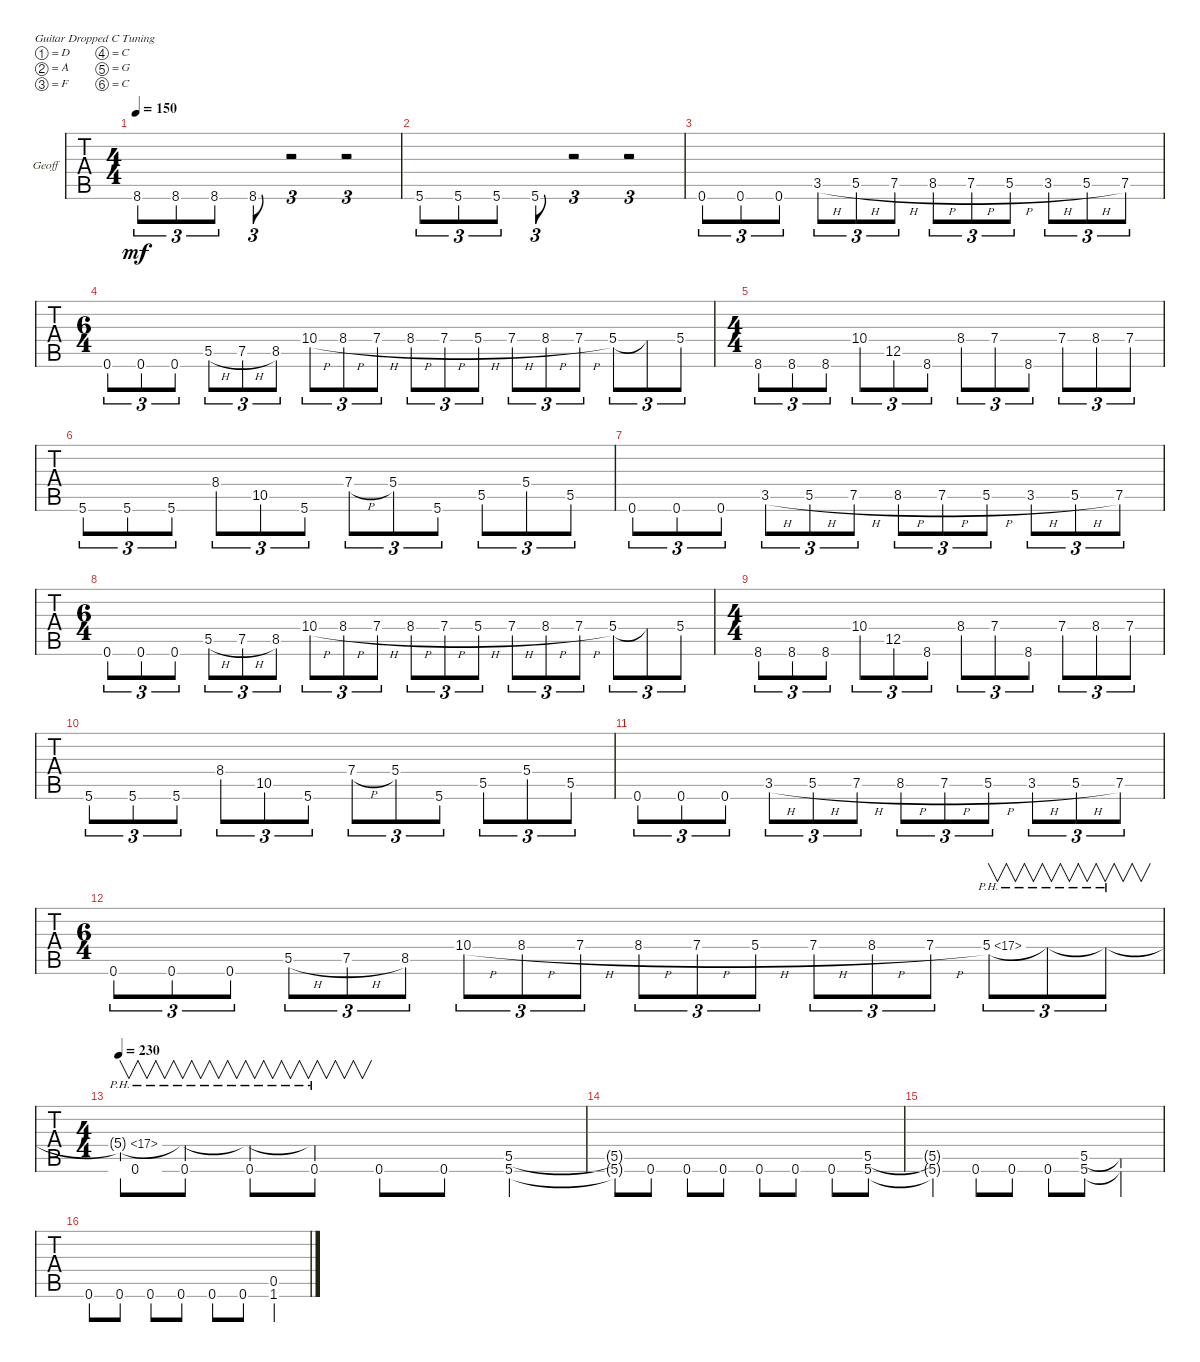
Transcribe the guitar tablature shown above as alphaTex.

\bracketExtendMode groupsimilarinstruments
\firstSystemTrackNameOrientation horizontal
\otherSystemsTrackNameOrientation horizontal
\track ("GeoFuck" "Geoff") {instrument acousticgrandpiano}
\staff {tabs}
\tuning (D4 A3 F3 C3 G2 C2)
\displaytranspose 12
\ts (4 4)
\tempo 150
\clef g2
\ks c
8.6.8{tu (3 2) dy mf} 8.6.8{tu (3 2)} 8.6.8{tu (3 2)} 8.6.8{tu (3 2)} r.2{tu (3 2)} r.2{tu (3 2)} |
5.6.8{tu (3 2)} 5.6.8{tu (3 2)} 5.6.8{tu (3 2)} 5.6.8{tu (3 2)} r.2{tu (3 2)} r.2{tu (3 2)} |
0.6.8{tu (3 2)} 0.6.8{tu (3 2)} 0.6.8{tu (3 2)} 3.5{h}.8{tu (3 2)} 5.5{h}.8{tu (3 2)} 7.5{h}.8{tu (3 2)} 8.5{h}.8{tu (3 2)} 7.5{h}.8{tu (3 2)} 5.5{h}.8{tu (3 2)} 3.5{h}.8{tu (3 2)} 5.5{h}.8{tu (3 2)} 7.5.8{tu (3 2)} |
\ts (6 4)
0.6.8{tu (3 2)} 0.6.8{tu (3 2)} 0.6.8{tu (3 2)} 5.5{h}.8{tu (3 2)} 7.5{h}.8{tu (3 2)} 8.5.8{tu (3 2)} 10.4{h}.8{tu (3 2)} 8.4{h}.8{tu (3 2)} 7.4{h}.8{tu (3 2)} 8.4{h}.8{tu (3 2)} 7.4{h}.8{tu (3 2)} 5.4{h}.8{tu (3 2)} 7.4{h}.8{tu (3 2)} 8.4{h}.8{tu (3 2)} 7.4{h}.8{tu (3 2)} 5.4.8{tu (3 2)} 5.4{t}.8{tu (3 2)} 5.4.8{tu (3 2)} |
\ts (4 4)
8.6.8{tu (3 2)} 8.6.8{tu (3 2)} 8.6.8{tu (3 2)} 10.4.8{tu (3 2)} 12.5.8{tu (3 2)} 8.6.8{tu (3 2)} 8.4.8{tu (3 2)} 7.4.8{tu (3 2)} 8.6.8{tu (3 2)} 7.4.8{tu (3 2)} 8.4.8{tu (3 2)} 7.4.8{tu (3 2)} |
5.6.8{tu (3 2)} 5.6.8{tu (3 2)} 5.6.8{tu (3 2)} 8.4.8{tu (3 2)} 10.5.8{tu (3 2)} 5.6.8{tu (3 2)} 7.4{h}.8{tu (3 2)} 5.4.8{tu (3 2)} 5.6.8{tu (3 2)} 5.5.8{tu (3 2)} 5.4.8{tu (3 2)} 5.5.8{tu (3 2)} |
0.6.8{tu (3 2)} 0.6.8{tu (3 2)} 0.6.8{tu (3 2)} 3.5{h}.8{tu (3 2)} 5.5{h}.8{tu (3 2)} 7.5{h}.8{tu (3 2)} 8.5{h}.8{tu (3 2)} 7.5{h}.8{tu (3 2)} 5.5{h}.8{tu (3 2)} 3.5{h}.8{tu (3 2)} 5.5{h}.8{tu (3 2)} 7.5.8{tu (3 2)} |
\ts (6 4)
0.6.8{tu (3 2)} 0.6.8{tu (3 2)} 0.6.8{tu (3 2)} 5.5{h}.8{tu (3 2)} 7.5{h}.8{tu (3 2)} 8.5.8{tu (3 2)} 10.4{h}.8{tu (3 2)} 8.4{h}.8{tu (3 2)} 7.4{h}.8{tu (3 2)} 8.4{h}.8{tu (3 2)} 7.4{h}.8{tu (3 2)} 5.4{h}.8{tu (3 2)} 7.4{h}.8{tu (3 2)} 8.4{h}.8{tu (3 2)} 7.4{h}.8{tu (3 2)} 5.4.8{tu (3 2)} 5.4{t}.8{tu (3 2)} 5.4.8{tu (3 2)} |
\ts (4 4)
8.6.8{tu (3 2)} 8.6.8{tu (3 2)} 8.6.8{tu (3 2)} 10.4.8{tu (3 2)} 12.5.8{tu (3 2)} 8.6.8{tu (3 2)} 8.4.8{tu (3 2)} 7.4.8{tu (3 2)} 8.6.8{tu (3 2)} 7.4.8{tu (3 2)} 8.4.8{tu (3 2)} 7.4.8{tu (3 2)} |
5.6.8{tu (3 2)} 5.6.8{tu (3 2)} 5.6.8{tu (3 2)} 8.4.8{tu (3 2)} 10.5.8{tu (3 2)} 5.6.8{tu (3 2)} 7.4{h}.8{tu (3 2)} 5.4.8{tu (3 2)} 5.6.8{tu (3 2)} 5.5.8{tu (3 2)} 5.4.8{tu (3 2)} 5.5.8{tu (3 2)} |
0.6.8{tu (3 2)} 0.6.8{tu (3 2)} 0.6.8{tu (3 2)} 3.5{h}.8{tu (3 2)} 5.5{h}.8{tu (3 2)} 7.5{h}.8{tu (3 2)} 8.5{h}.8{tu (3 2)} 7.5{h}.8{tu (3 2)} 5.5{h}.8{tu (3 2)} 3.5{h}.8{tu (3 2)} 5.5{h}.8{tu (3 2)} 7.5.8{tu (3 2)} |
\ts (6 4)
0.6.8{tu (3 2)} 0.6.8{tu (3 2)} 0.6.8{tu (3 2)} 5.5{h}.8{tu (3 2)} 7.5{h}.8{tu (3 2)} 8.5.8{tu (3 2)} 10.4{h}.8{tu (3 2)} 8.4{h}.8{tu (3 2)} 7.4{h}.8{tu (3 2)} 8.4{h}.8{tu (3 2)} 7.4{h}.8{tu (3 2)} 5.4{h}.8{tu (3 2)} 7.4{h}.8{tu (3 2)} 8.4{h}.8{tu (3 2)} 7.4{h}.8{tu (3 2)} 5.4{ph 12}.8{v tu (3 2)} 5.4{ph 12 t}.8{v tu (3 2)} 5.4{ph 12 t}.8{v tu (3 2)} |
\ts (4 4)
\tempo 230
(0.6 5.4{ph 12 t}).8{v} (0.6 5.4{ph 12 t}).8{v} (0.6 5.4{ph 12 t}).8{v} (0.6 5.4{ph 12 t}).8{v} 0.6.8 0.6.8 (5.5 5.6).4 |
(5.5{t} 5.6{t}).8 0.6.8 0.6.8 0.6.8 0.6.8 0.6.8 0.6.8 (5.5 5.6).8 |
(5.5{t} 5.6{t}).4 0.6.8 0.6.8 0.6.8 (5.5 5.6).8 (5.5{t} 5.6{t}).4 |
0.6.8 0.6.8 0.6.8 0.6.8 0.6.8 0.6.8 (0.5 1.6).4
